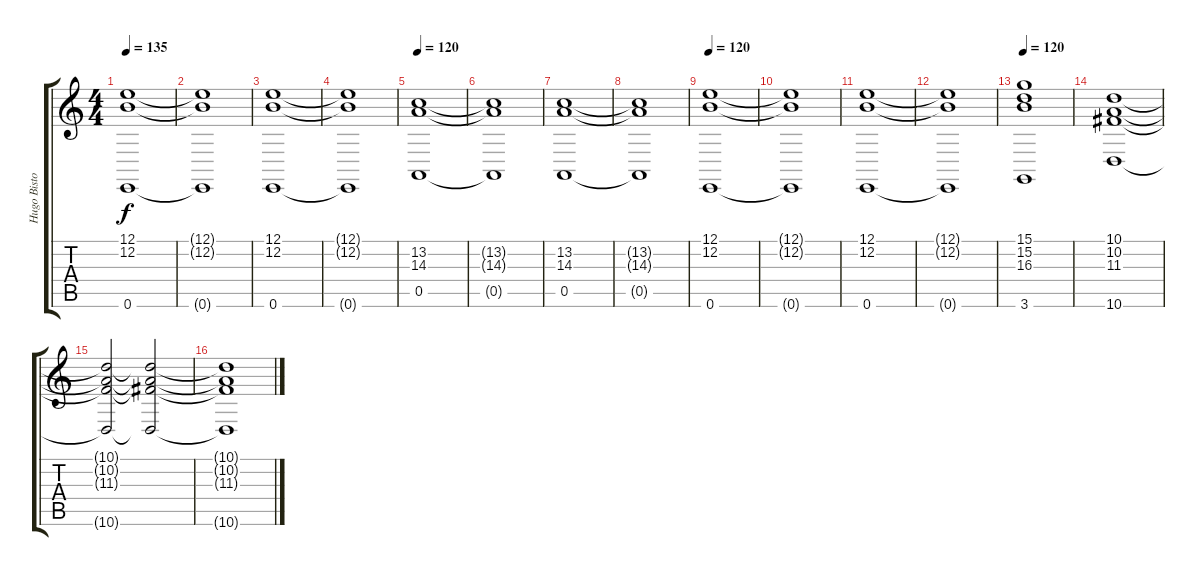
\track ("Hugo Bistolfi" "Hugo Bisto") {instrument synthstrings1}
\staff {score tabs}
\tuning (E4 B3 G3 D3 A2 E2) {hide}
\ts (4 4)
\tempo 135
\tempo 120
\tempo 135
\clef g2
\ks c
(12.1 12.2 0.6).1{dy f instrument synthstrings1} |
(12.1{t} 12.2{t} 0.6{t}).1 |
(12.1 12.2 0.6).1 |
(12.1{t} 12.2{t} 0.6{t}).1 |
\tempo 120
(13.2 14.3 0.5).1 |
(13.2{t} 14.3{t} 0.5{t}).1 |
(13.2 14.3 0.5).1 |
(13.2{t} 14.3{t} 0.5{t}).1 |
\tempo 120
(12.1 12.2 0.6).1 |
(12.1{t} 12.2{t} 0.6{t}).1 |
(12.1 12.2 0.6).1 |
(12.1{t} 12.2{t} 0.6{t}).1 |
\tempo 120
(15.1 15.2 16.3 3.6).1 |
(10.1 10.2 11.3 10.6).1 |
(10.1{t} 10.2{t} 11.3{t} 10.6{t}).2{volume 3} (10.1{t} 10.2{t} 11.3{t} 10.6{t}).2 |
(10.1{t} 10.2{t} 11.3{t} 10.6{t}).1
